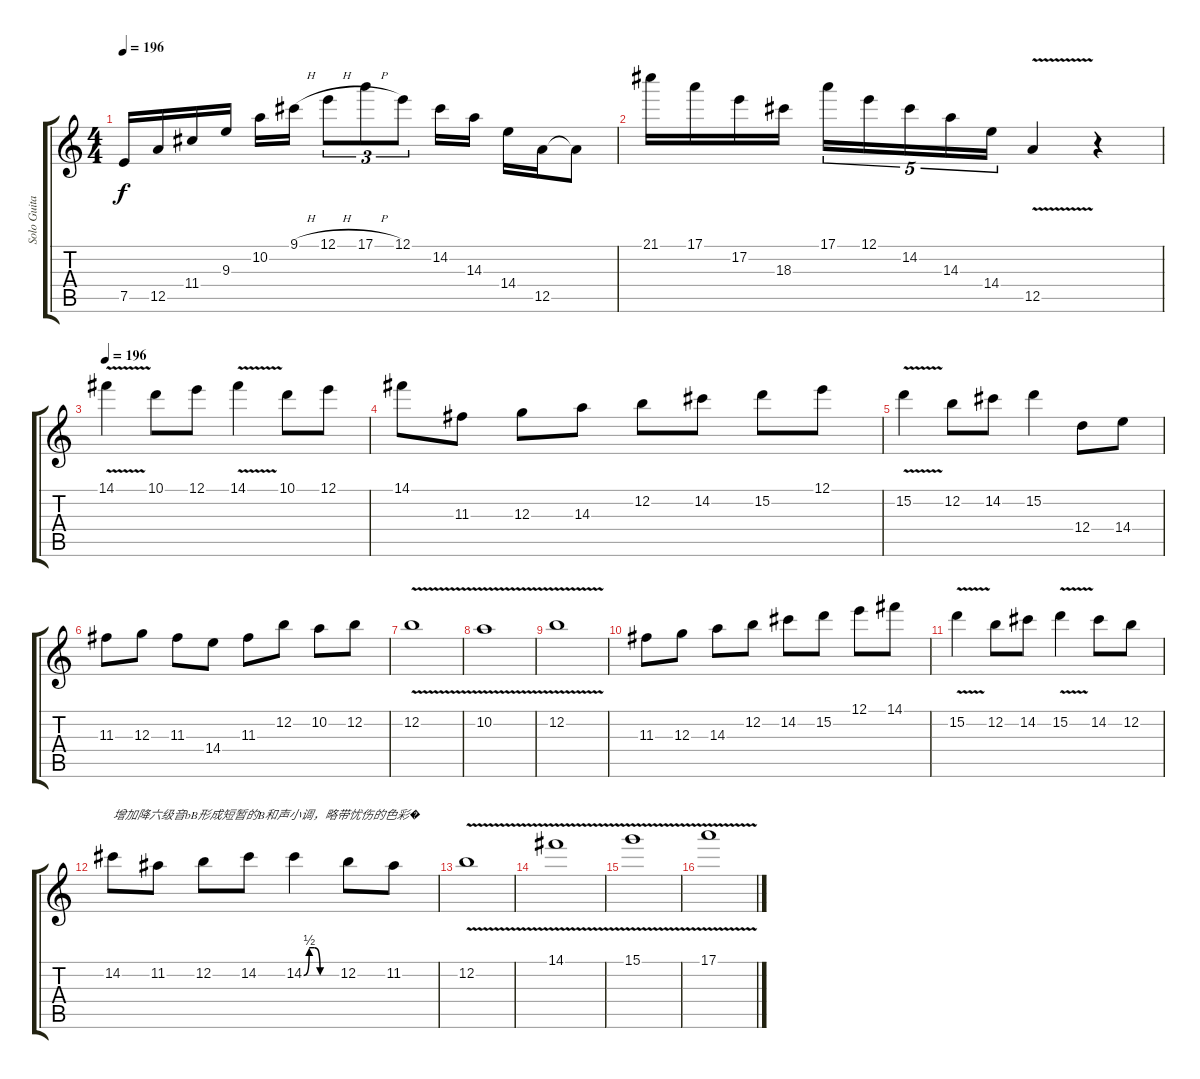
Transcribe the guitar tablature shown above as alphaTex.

\track ("Solo Guitar(L)" "Solo Guita") {instrument distortionguitar}
\staff {score tabs}
\tuning (E4 B3 G3 D3 A2 E2) {hide}
\ts (4 4)
\tempo 196
\clef g2
\ks c
7.5.16{dy f} 12.5.16 11.4.16 9.3.16 10.2.16 9.1{h}.16 12.1{h}.8{tu (3 2)} 17.1{h}.8{tu (3 2)} 12.1.8{tu (3 2)} 14.2.16 14.3.16 14.4.16 12.5.16 12.5{t}.8 |
21.1.16 17.1.16 17.2.16 18.3.16 17.1.16{tu (5 4)} 12.1.16{tu (5 4)} 14.2.16{tu (5 4)} 14.3.16{tu (5 4)} 14.4.16{tu (5 4)} 12.5{v}.4 r.4 |
\tempo 196
14.1{v}.4 10.1.8 12.1.8 14.1{v}.4 10.1.8 12.1.8 |
14.1.8 11.3.8 12.3.8 14.3.8 12.2.8 14.2.8 15.2.8 12.1.8 |
15.2{v}.4 12.2.8 14.2.8 15.2.4 12.4.8 14.4.8 |
11.3.8 12.3.8 11.3.8 14.4.8 11.3.8 12.2.8 10.2.8 12.2.8 |
12.2{v}.1 |
10.2{v}.1 |
12.2{v}.1 |
11.3.8 12.3.8 14.3.8 12.2.8 14.2.8 15.2.8 12.1.8 14.1.8 |
15.2{v}.4 12.2.8 14.2.8 15.2{v}.4 14.2.8 12.2.8 |
14.2.8{txt "增加降六级音bB形成短暂的B和声小调，略带忧伤的色彩�"} 11.2.8 12.2.8 14.2.8 14.2{be (custom 0 0 10 2 20 2 30 0 60 0)}.4 12.2.8 11.2.8 |
12.2{v}.1 |
14.1{v}.1 |
15.1{v}.1 |
17.1{v}.1
